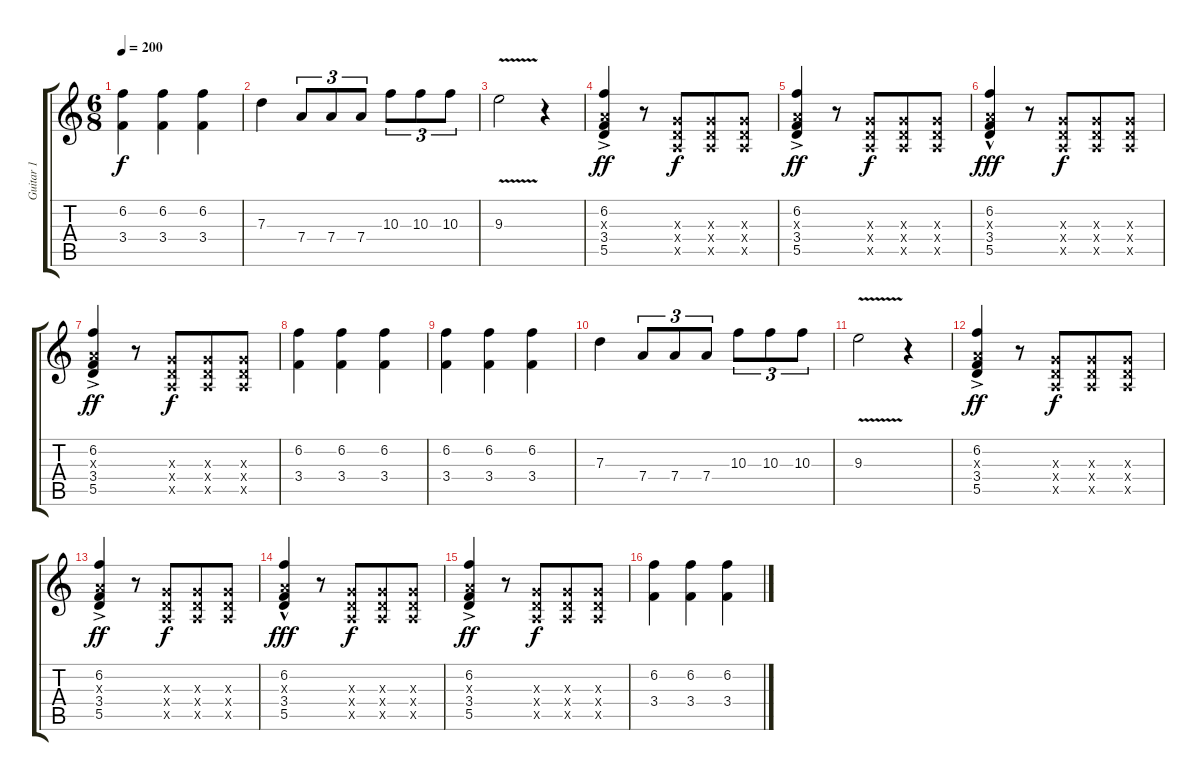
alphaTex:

\track ("Guitar 1" "Guitar 1") {instrument overdrivenguitar}
\staff {score tabs}
\tuning (E4 B3 G3 D3 A2 E2) {hide}
\ts (6 8)
\tempo 200
\clef g2
\ks c
(6.2 3.4).4{dy f} (6.2 3.4).4 (6.2 3.4).4 |
7.3.4 7.4.8{tu (3 2)} 7.4.8{tu (3 2)} 7.4.8{tu (3 2)} 10.3.8{tu (3 2)} 10.3.8{tu (3 2)} 10.3.8{tu (3 2)} |
9.3{v}.2 r.4 |
(6.2{ac} 2.3{x} 3.4 5.5).4{dy ff} r.8 (0.3{x} 0.4{x} 0.5{x}).8{dy f} (0.3{x} 0.4{x} 0.5{x}).8 (0.3{x} 0.4{x} 0.5{x}).8 |
(6.2{ac} 2.3{x} 3.4 5.5).4{dy ff} r.8 (0.3{x} 0.4{x} 0.5{x}).8{dy f} (0.3{x} 0.4{x} 0.5{x}).8 (0.3{x} 0.4{x} 0.5{x}).8 |
(6.2{hac} 2.3{x} 3.4 5.5).4{dy fff} r.8 (0.3{x} 0.4{x} 0.5{x}).8{dy f} (0.3{x} 0.4{x} 0.5{x}).8 (0.3{x} 0.4{x} 0.5{x}).8 |
(6.2{ac} 2.3{x} 3.4 5.5).4{dy ff} r.8 (0.3{x} 0.4{x} 0.5{x}).8{dy f} (0.3{x} 0.4{x} 0.5{x}).8 (0.3{x} 0.4{x} 0.5{x}).8 |
(6.2 3.4).4 (6.2 3.4).4 (6.2 3.4).4 |
(6.2 3.4).4 (6.2 3.4).4 (6.2 3.4).4 |
7.3.4 7.4.8{tu (3 2)} 7.4.8{tu (3 2)} 7.4.8{tu (3 2)} 10.3.8{tu (3 2)} 10.3.8{tu (3 2)} 10.3.8{tu (3 2)} |
9.3{v}.2 r.4 |
(6.2{ac} 2.3{x} 3.4 5.5).4{dy ff} r.8 (0.3{x} 0.4{x} 0.5{x}).8{dy f} (0.3{x} 0.4{x} 0.5{x}).8 (0.3{x} 0.4{x} 0.5{x}).8 |
(6.2{ac} 2.3{x} 3.4 5.5).4{dy ff} r.8 (0.3{x} 0.4{x} 0.5{x}).8{dy f} (0.3{x} 0.4{x} 0.5{x}).8 (0.3{x} 0.4{x} 0.5{x}).8 |
(6.2{hac} 2.3{x} 3.4 5.5).4{dy fff} r.8 (0.3{x} 0.4{x} 0.5{x}).8{dy f} (0.3{x} 0.4{x} 0.5{x}).8 (0.3{x} 0.4{x} 0.5{x}).8 |
(6.2{ac} 2.3{x} 3.4 5.5).4{dy ff} r.8 (0.3{x} 0.4{x} 0.5{x}).8{dy f} (0.3{x} 0.4{x} 0.5{x}).8 (0.3{x} 0.4{x} 0.5{x}).8 |
(6.2 3.4).4 (6.2 3.4).4 (6.2 3.4).4
